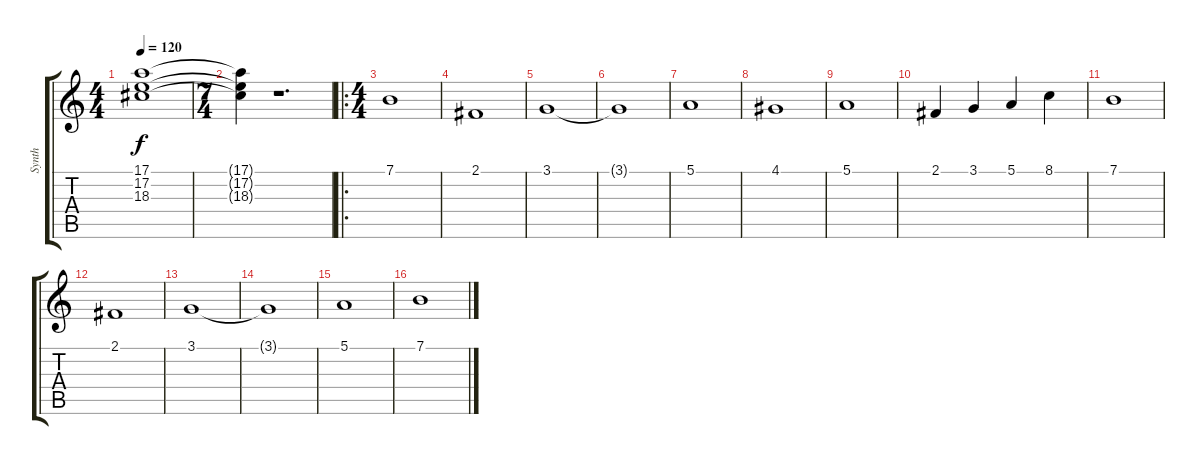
\track ("Synth" "Synth") {instrument stringensemble1}
\staff {score tabs}
\tuning (E4 B3 G3 D3 A2 E2) {hide}
\ts (4 4)
\tempo 120
\clef g2
\ks c
(17.1 17.2 18.3).1{dy f} |
\ts (7 4)
(17.1{t} 17.2{t} 18.3{t}).4 r.1{d} |
\ro
\ts (4 4)
7.1.1{volume 9 instrument synthstrings2} |
2.1.1 |
3.1.1 |
3.1{t}.1 |
5.1.1 |
4.1.1 |
5.1.1 |
2.1.4 3.1.4 5.1.4 8.1.4 |
7.1.1 |
2.1.1 |
3.1.1 |
3.1{t}.1 |
5.1.1 |
7.1.1
